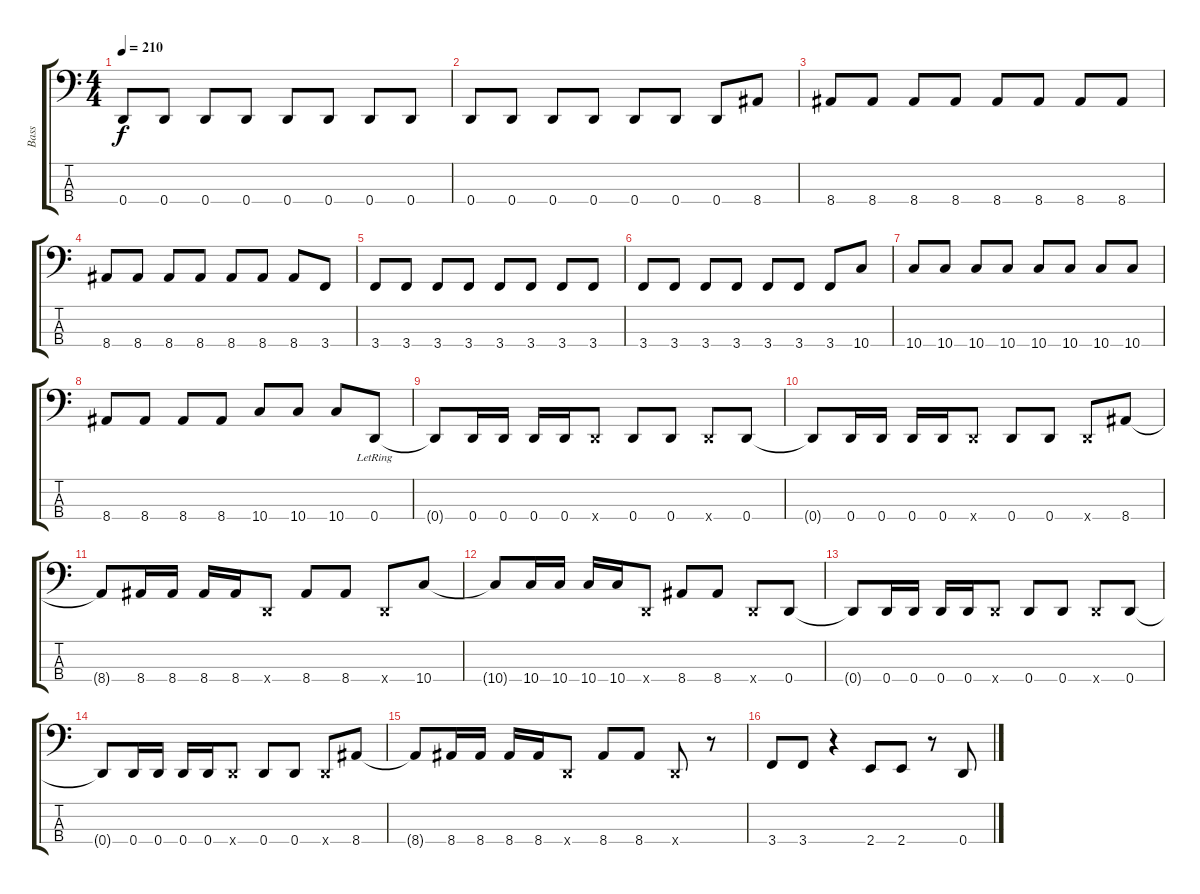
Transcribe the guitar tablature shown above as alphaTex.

\track ("Bass " "Bass ") {instrument electricbassfinger}
\staff {score tabs}
\tuning (G2 D2 A1 D1) {hide}
\ts (4 4)
\tempo 210
\clef f4
\ks c
0.4.8{dy f} 0.4.8 0.4.8 0.4.8 0.4.8 0.4.8 0.4.8 0.4.8 |
0.4.8 0.4.8 0.4.8 0.4.8 0.4.8 0.4.8 0.4.8 8.4.8 |
8.4.8 8.4.8 8.4.8 8.4.8 8.4.8 8.4.8 8.4.8 8.4.8 |
8.4.8 8.4.8 8.4.8 8.4.8 8.4.8 8.4.8 8.4.8 3.4.8 |
3.4.8 3.4.8 3.4.8 3.4.8 3.4.8 3.4.8 3.4.8 3.4.8 |
3.4.8 3.4.8 3.4.8 3.4.8 3.4.8 3.4.8 3.4.8 10.4.8 |
10.4.8 10.4.8 10.4.8 10.4.8 10.4.8 10.4.8 10.4.8 10.4.8 |
8.4.8 8.4.8 8.4.8 8.4.8 10.4.8 10.4.8 10.4.8 0.4{lr}.8 |
0.4{t}.8 0.4.16 0.4.16 0.4.16 0.4.16 0.4{x}.8 0.4.8 0.4.8 0.4{x}.8 0.4.8 |
0.4{t}.8 0.4.16 0.4.16 0.4.16 0.4.16 0.4{x}.8 0.4.8 0.4.8 0.4{x}.8 8.4.8 |
8.4{t}.8 8.4.16 8.4.16 8.4.16 8.4.16 0.4{x}.8 8.4.8 8.4.8 0.4{x}.8 10.4.8 |
10.4{t}.8 10.4.16 10.4.16 10.4.16 10.4.16 0.4{x}.8 8.4.8 8.4.8 0.4{x}.8 0.4.8 |
0.4{t}.8 0.4.16 0.4.16 0.4.16 0.4.16 0.4{x}.8 0.4.8 0.4.8 0.4{x}.8 0.4.8 |
0.4{t}.8 0.4.16 0.4.16 0.4.16 0.4.16 0.4{x}.8 0.4.8 0.4.8 0.4{x}.8 8.4.8 |
8.4{t}.8 8.4.16 8.4.16 8.4.16 8.4.16 0.4{x}.8 8.4.8 8.4.8 0.4{x}.8 r.8 |
3.4.8 3.4.8 r.4 2.4.8 2.4.8 r.8 0.4.8
